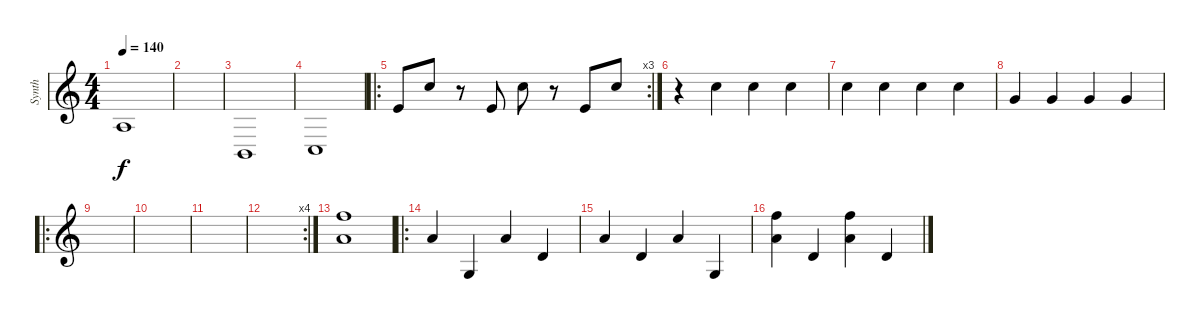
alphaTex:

\track ("Synth" "Synth") {instrument stringensemble2}
\staff {score}
\tuning (E4 B3 G3 D3 A2 E2) {hide}
\ts (4 4)
\tempo 140
\clef g2
\ks c
2.3.1{dy f instrument stringensemble2} |
|
2.5.1 |
3.5.1 |
\ro
\rc 3
0.1.8 8.1.8 r.8 0.1.8 8.1.8 r.8 0.1.8 8.1.8 |
r.4 8.1.4 8.1.4 8.1.4 |
8.1.4 8.1.4 8.1.4 8.1.4 |
8.2.4 8.2.4 8.2.4 8.2.4 |
\ro
|
|
|
\rc 4
|
(13.1 14.3).1 |
\ro
14.3.4 15.6.4 14.3.4 12.4.4 |
14.3.4 12.4.4 14.3.4 15.6.4 |
(13.1 14.3).4 12.4.4 (13.1 14.3).4 12.4.4
